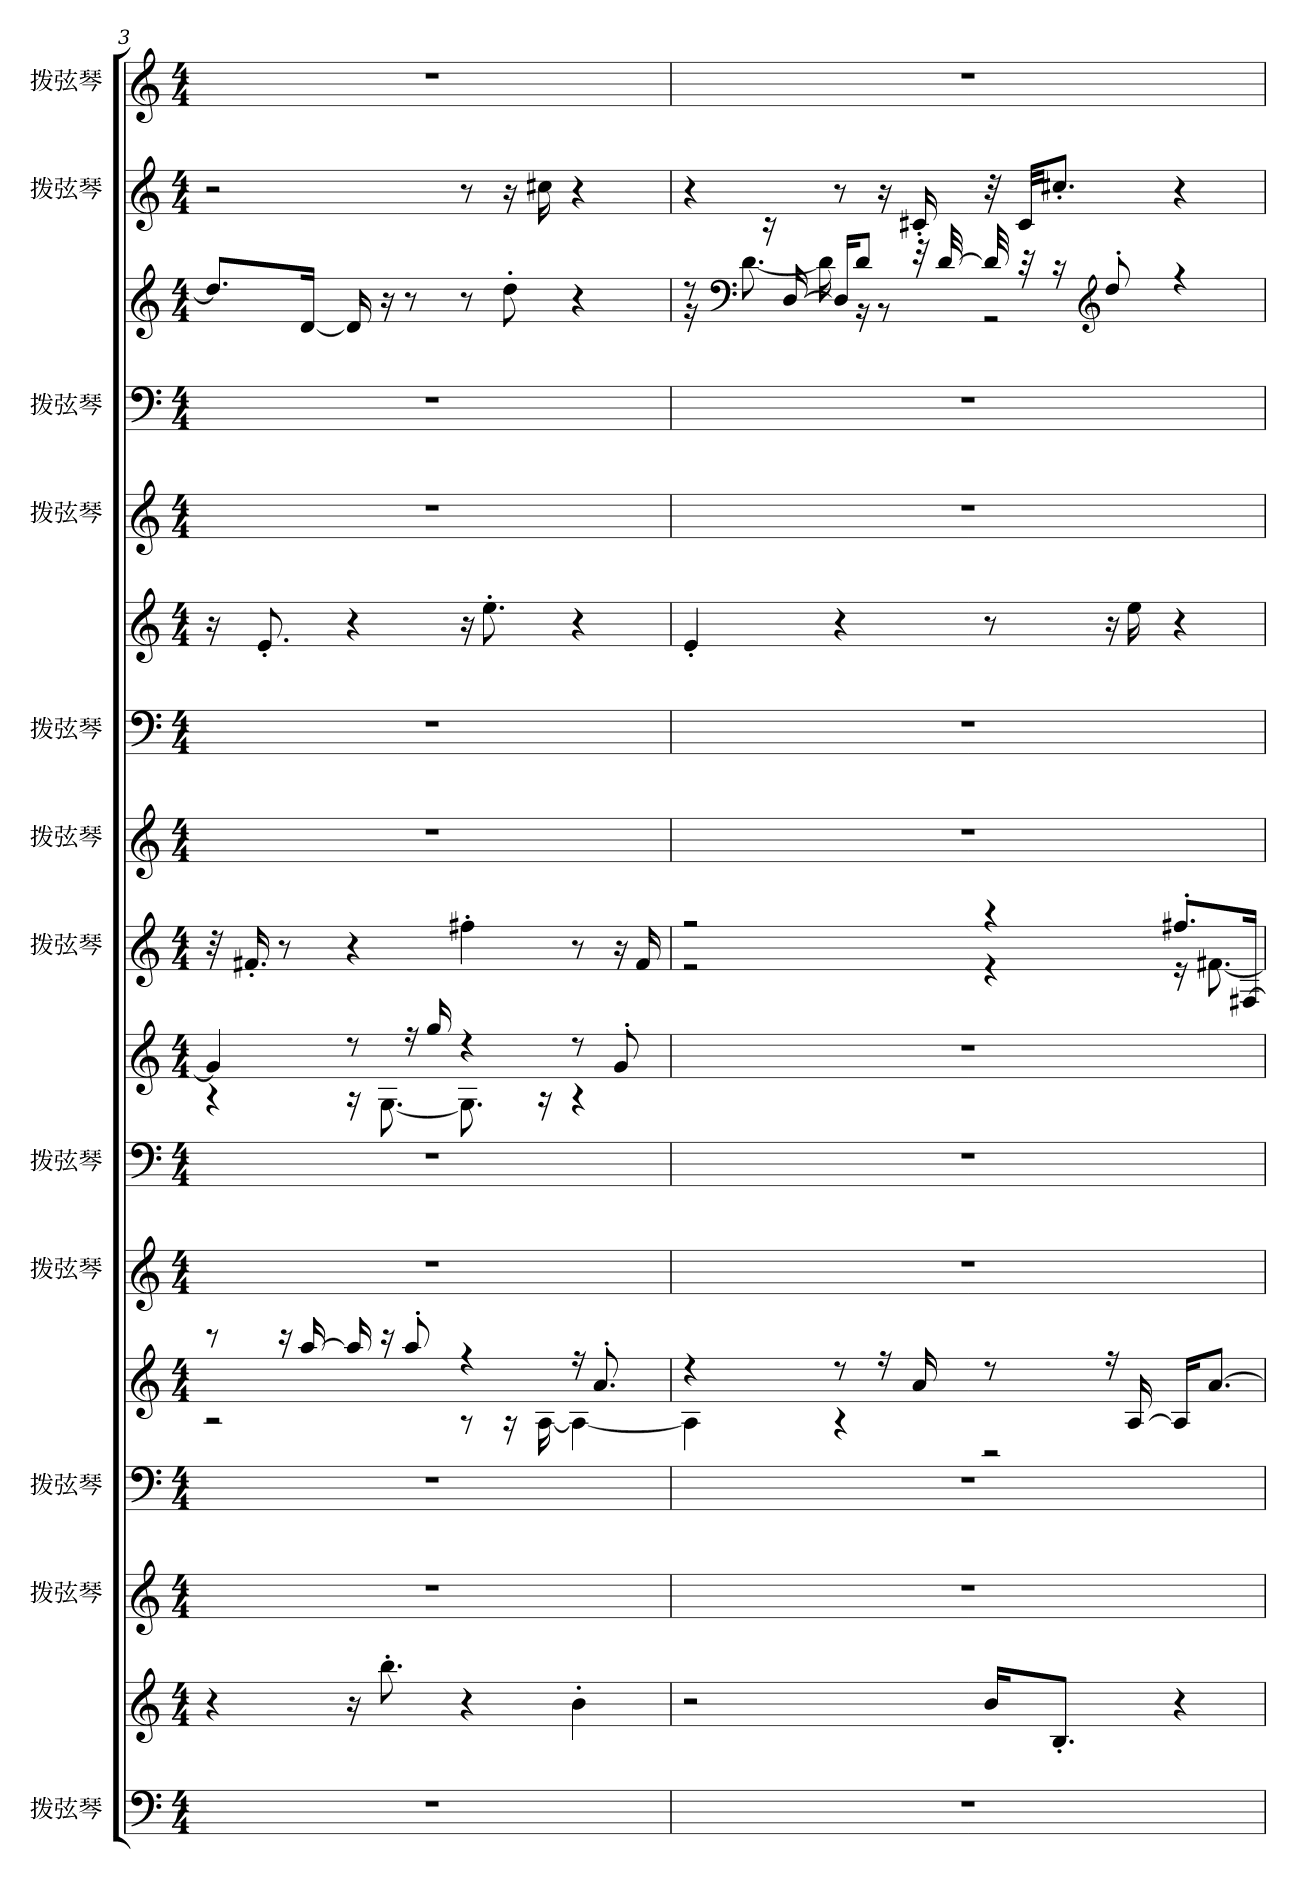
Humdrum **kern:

**kern	**kern	**kern	**kern	**kern	**kern	**kern	**kern	**kern	**kern	**kern	**kern	**kern	**kern	**kern	**kern	**kern
*part12	*part12	*part11	*part10	*part10	*part9	*part8	*part8	*part7	*part6	*part5	*part5	*part4	*part3	*part3	*part2	*part1
*staff17	*staff16	*staff15	*staff14	*staff13	*staff12	*staff11	*staff10	*staff9	*staff8	*staff7	*staff6	*staff5	*staff4	*staff3	*staff2	*staff1
*I"拨弦琴	*	*I"拨弦琴	*I"拨弦琴	*	*I"拨弦琴	*I"拨弦琴	*	*I"拨弦琴	*I"拨弦琴	*I"拨弦琴	*	*I"拨弦琴	*I"拨弦琴	*	*I"拨弦琴	*I"拨弦琴
!!LO:PB:g=z
*clefF4	*clefG2	*clefG2	*clefF4	*clefG2	*clefG2	*clefF4	*clefG2	*clefG2	*clefG2	*clefF4	*clefG2	*clefG2	*clefF4	*clefG2	*clefG2	*clefG2
*k[]	*k[]	*k[]	*k[]	*k[]	*k[]	*k[]	*k[]	*k[]	*k[]	*k[]	*k[]	*k[]	*k[]	*k[]	*k[]	*k[]
*M4/4	*M4/4	*M4/4	*M4/4	*M4/4	*M4/4	*M4/4	*M4/4	*M4/4	*M4/4	*M4/4	*M4/4	*M4/4	*M4/4	*M4/4	*M4/4	*M4/4
=3	=3	=3	=3	=3	=3	=3	=3	=3	=3	=3	=3	=3	=3	=3	=3	=3
*	*	*	*	*^	*	*	*^	*	*	*	*	*	*	*	*	*
1r	4r	1r	1r	8r	2r	1r	1r	4g/]	4r	32r	1r	1r	16r	1r	1r	8.dd/L]	2r	1r
.	.	.	.	.	.	.	.	.	.	16.f#X'/	.	.	.	.	.	.	.	.
.	.	.	.	.	.	.	.	.	.	.	.	.	8.e'/	.	.	.	.	.
.	.	.	.	16r	.	.	.	.	.	8r	.	.	.	.	.	.	.	.
.	.	.	.	[16aa/	.	.	.	.	.	.	.	.	.	.	.	[16d/Jk	.	.
.	16r	.	.	16aa/]	.	.	.	8r	16r	4r	.	.	4r	.	.	16d/]	.	.
.	8.bb'\	.	.	16r	.	.	.	.	[8.G\	.	.	.	.	.	.	16r	.	.
.	.	.	.	8aa'/	.	.	.	16r	.	.	.	.	.	.	.	8r	.	.
.	.	.	.	.	.	.	.	16gg/	.	.	.	.	.	.	.	.	.	.
.	4r	.	.	4r	8r	.	.	4r	8.G\]	4ff#X'\	.	.	16r	.	.	8r	8r	.
.	.	.	.	.	.	.	.	.	.	.	.	.	8.ee'\	.	.	.	.	.
.	.	.	.	.	16r	.	.	.	.	.	.	.	.	.	.	8dd'\	16r	.
.	.	.	.	.	[16A\	.	.	.	16r	.	.	.	.	.	.	.	16cc#X\	.
.	4b'\	.	.	16r	4A\_	.	.	8r	4r	8r	.	.	4r	.	.	4r	4r	.
.	.	.	.	8.a'/	.	.	.	.	.	.	.	.	.	.	.	.	.	.
.	.	.	.	.	.	.	.	8g'/	.	16r	.	.	.	.	.	.	.	.
.	.	.	.	.	.	.	.	.	.	16f#/	.	.	.	.	.	.	.	.
*	*	*	*	*	*	*	*	*v	*v	*	*	*	*	*	*	*	*	*
!!LO:PB:g=z
=4	=4	=4	=4	=4	=4	=4	=4	=4	=4	=4	=4	=4	=4	=4	=4	=4	=4
*	*	*	*	*	*	*	*	*	*^	*	*	*	*	*	*^	*	*
1r	2r	1r	1r	4r	4A\]	1r	1r	1r	2r	2r	1r	1r	4e'/	1r	1r	8r	16r	4r	1r
*	*	*	*	*	*	*	*	*	*	*	*	*	*	*	*	*clefF4	*	*	*
.	.	.	.	.	.	.	.	.	.	.	.	.	.	.	.	.	[8.d\	.	.
.	.	.	.	.	.	.	.	.	.	.	.	.	.	.	.	16r	.	.	.
.	.	.	.	.	.	.	.	.	.	.	.	.	.	.	.	[16D/	.	.	.
.	.	.	.	8r	4r	.	.	.	.	.	.	.	4r	.	.	16D/KL]	16d\]	8r	.
.	.	.	.	.	.	.	.	.	.	.	.	.	.	.	.	8d/J	16r	.	.
.	.	.	.	16r	.	.	.	.	.	.	.	.	.	.	.	.	8r	16r	.
.	.	.	.	16a/	.	.	.	.	.	.	.	.	.	.	.	32r	.	16c#X'/	.
.	.	.	.	.	.	.	.	.	.	.	.	.	.	.	.	[32d/	.	.	.
.	16b/KL	.	.	8r	2r	.	.	.	4r	4r	.	.	8r	.	.	32d/]	2r	32r	.
.	.	.	.	.	.	.	.	.	.	.	.	.	.	.	.	32r	.	32c#/KKL	.
.	8.B'/J	.	.	.	.	.	.	.	.	.	.	.	.	.	.	16r	.	8.cc#X'/J	.
*	*	*	*	*	*	*	*	*	*	*	*	*	*	*	*	*clefG2	*	*	*
.	.	.	.	16r	.	.	.	.	.	.	.	.	16r	.	.	8dd'/	.	.	.
.	.	.	.	[16A/	.	.	.	.	.	.	.	.	16ee\	.	.	.	.	.	.
.	4r	.	.	16A/KL]	.	.	.	.	8.ff#X'/L	16r	.	.	4r	.	.	4r	.	4r	.
.	.	.	.	[8.a/J	.	.	.	.	.	[8.f#X\	.	.	.	.	.	.	.	.	.
.	.	.	.	.	.	.	.	.	[16F#X/Jk	.	.	.	.	.	.	.	.	.	.
*	*	*	*	*v	*v	*	*	*	*v	*v	*	*	*	*	*	*v	*v	*	*
=	=	=	=	=	=	=	=	=	=	=	=	=	=	=	=	=
*-	*-	*-	*-	*-	*-	*-	*-	*-	*-	*-	*-	*-	*-	*-	*-	*-
